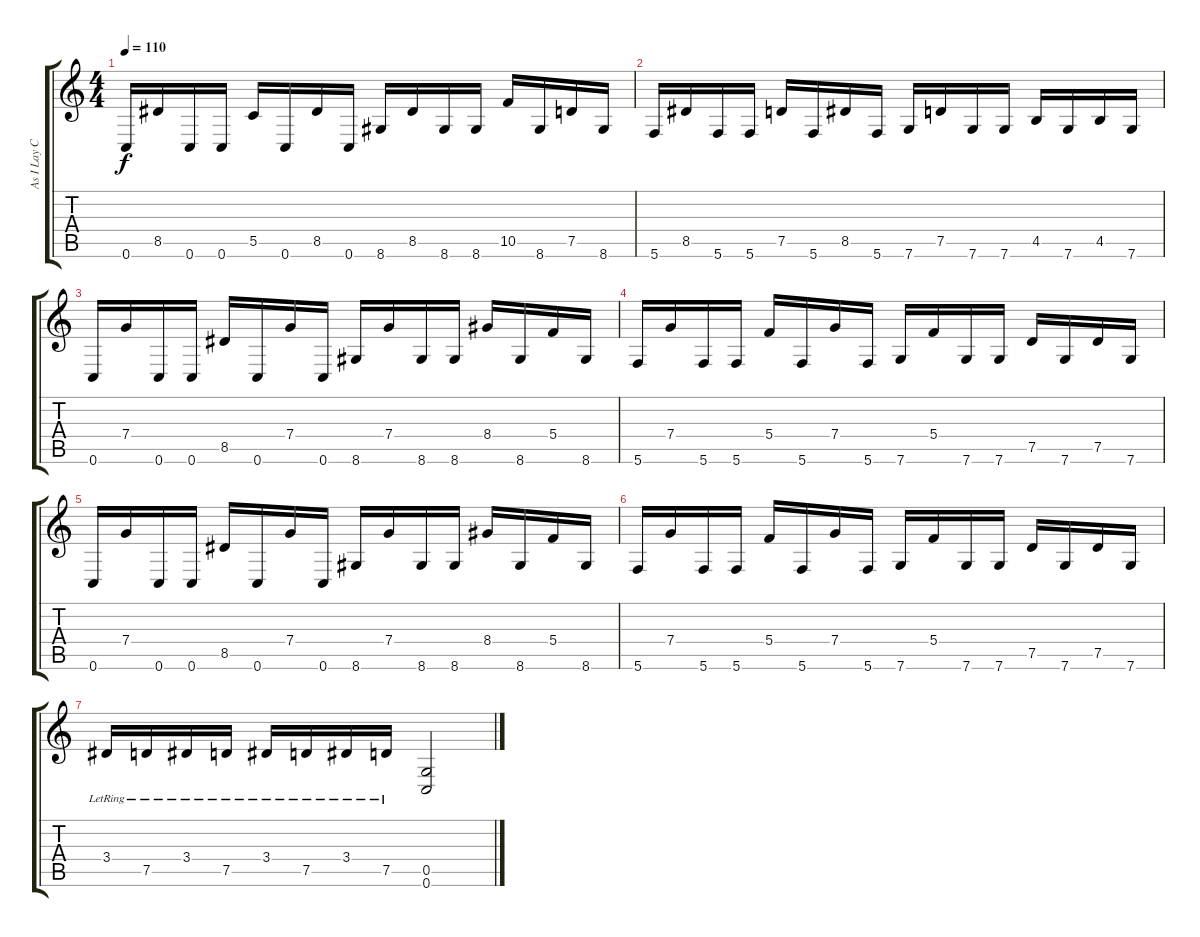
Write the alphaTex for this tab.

\track ("As I Lay Curtis" "As I Lay C") {instrument overdrivenguitar}
\staff {score tabs}
\tuning (D4 A3 F3 C3 G2 C2) {hide}
\ts (4 4)
\tempo 110
\clef g2
\ks c
0.6.16{dy f} 8.5.16 0.6.16 0.6.16 5.5.16 0.6.16 8.5.16 0.6.16 8.6.16 8.5.16 8.6.16 8.6.16 10.5.16 8.6.16 7.5.16 8.6.16 |
5.6.16 8.5.16 5.6.16 5.6.16 7.5.16 5.6.16 8.5.16 5.6.16 7.6.16 7.5.16 7.6.16 7.6.16 4.5.16 7.6.16 4.5.16 7.6.16 |
0.6.16 7.4.16 0.6.16 0.6.16 8.5.16 0.6.16 7.4.16 0.6.16 8.6.16 7.4.16 8.6.16 8.6.16 8.4.16 8.6.16 5.4.16 8.6.16 |
5.6.16 7.4.16 5.6.16 5.6.16 5.4.16 5.6.16 7.4.16 5.6.16 7.6.16 5.4.16 7.6.16 7.6.16 7.5.16 7.6.16 7.5.16 7.6.16 |
0.6.16 7.4.16 0.6.16 0.6.16 8.5.16 0.6.16 7.4.16 0.6.16 8.6.16 7.4.16 8.6.16 8.6.16 8.4.16 8.6.16 5.4.16 8.6.16 |
5.6.16 7.4.16 5.6.16 5.6.16 5.4.16 5.6.16 7.4.16 5.6.16 7.6.16 5.4.16 7.6.16 7.6.16 7.5.16 7.6.16 7.5.16 7.6.16 |
3.4{lr}.16 7.5{lr}.16 3.4{lr}.16 7.5{lr}.16 3.4{lr}.16 7.5{lr}.16 3.4{lr}.16 7.5{lr}.16 (0.5 0.6).2
